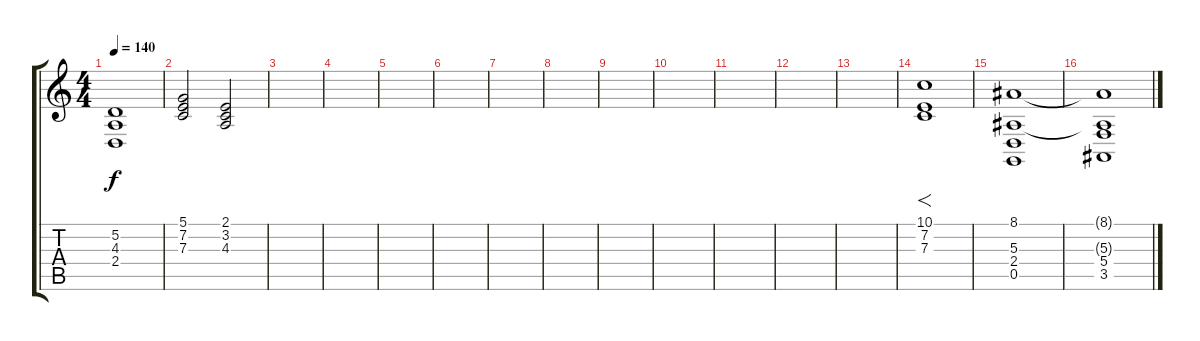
\track "" {instrument stringensemble1}
\staff {score tabs}
\tuning (D4 A3 F3 C3 G2 D2) {hide}
\ts (4 4)
\tempo 140
\clef g2
\ks c
(5.2 4.3 2.4).1{dy f} |
(5.1 7.2 7.3).2 (2.1 3.2 4.3).2 |
|
|
|
|
|
|
|
|
|
|
|
(10.1 7.2 7.3).1{f} |
(8.1 5.3 2.4 0.5).1 |
(8.1{t} 5.3{t} 5.4 3.5).1
